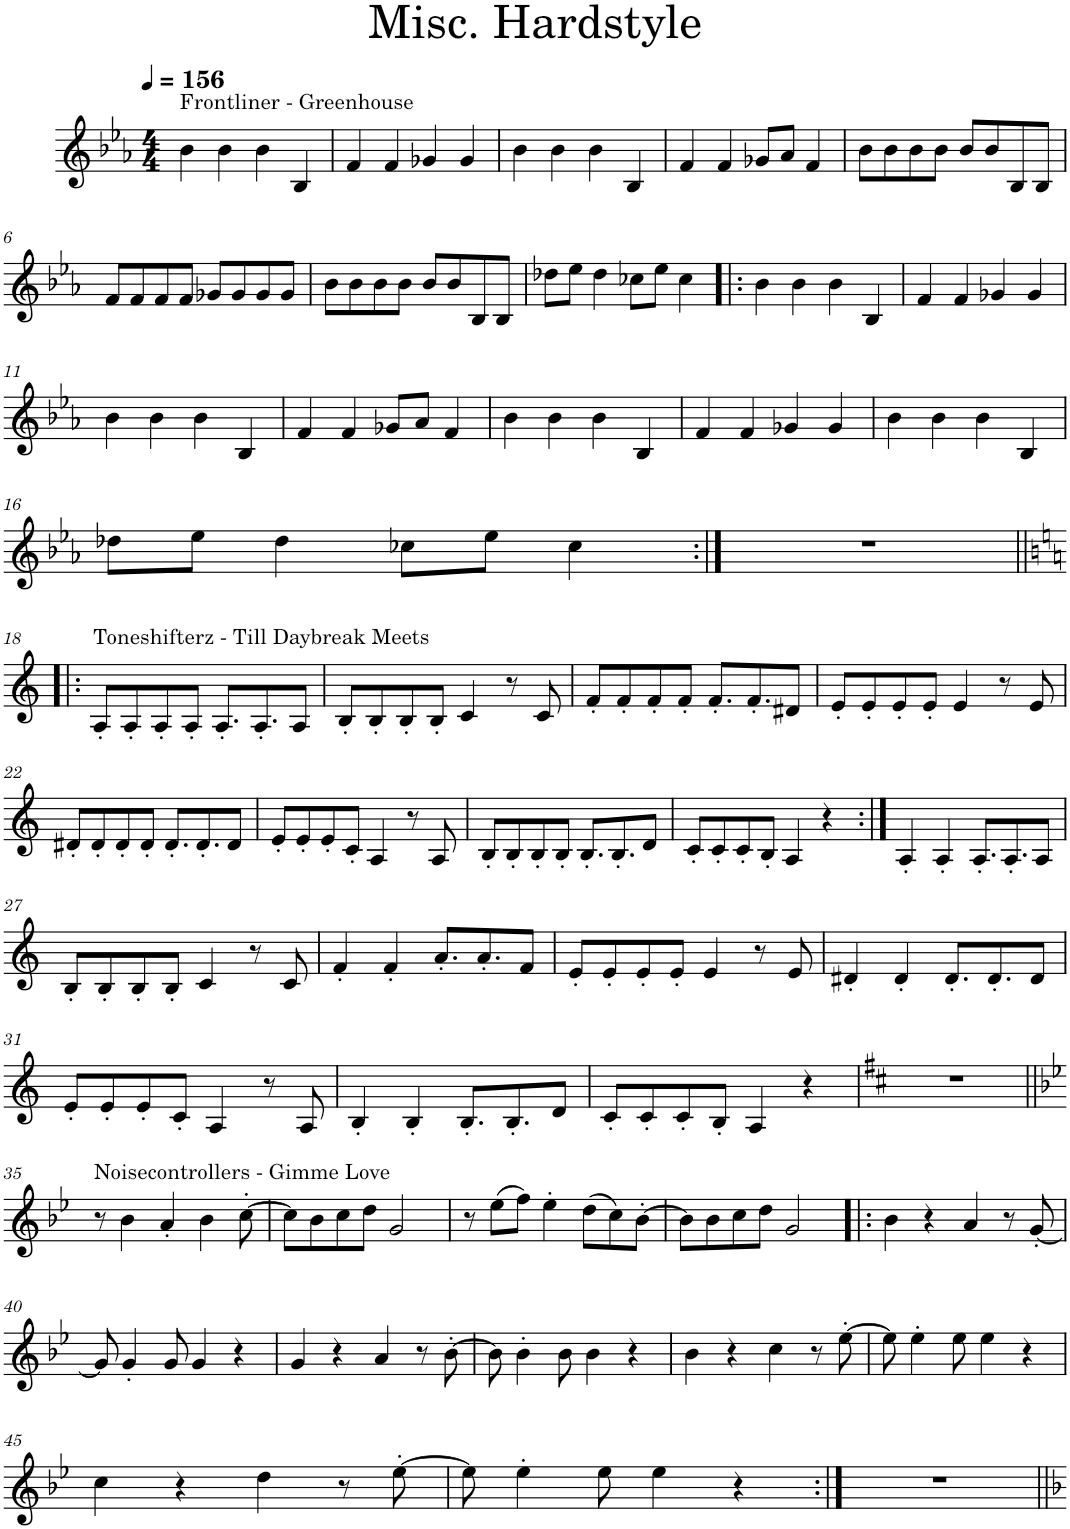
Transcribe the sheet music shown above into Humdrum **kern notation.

**kern
*part1
*staff1
*I"Bb Trumpet
*I'Bb Tpt.
*clefG2
*Trd1c2
*k[b-e-a-]
*M4/4
*MM156
=1
!LO:TX:a:t=Frontliner - Greenhouse
4b-\
4b-\
4b-\
4B-/
=2
4f/
4f/
4g-X/
4g-/
=3
4b-\
4b-\
4b-\
4B-/
=4
4f/
4f/
8g-X/L
8a-/J
4f/
=5
8b-\L
8b-\
8b-\
8b-\J
8b-/L
8b-/
8B-/
8B-/J
!!LO:LB:g=z
=6
8f/L
8f/
8f/
8f/J
8g-X/L
8g-/
8g-/
8g-/J
=7
8b-\L
8b-\
8b-\
8b-\J
8b-/L
8b-/
8B-/
8B-/J
=8
8dd-X\L
8ee-\J
4dd-\
8cc-X\L
8ee-\J
4cc-\
=9!|:
4b-\
4b-\
4b-\
4B-/
=10
4f/
4f/
4g-X/
4g-/
!!LO:LB:g=z
=11
4b-\
4b-\
4b-\
4B-/
=12
4f/
4f/
8g-X/L
8a-/J
4f/
=13
4b-\
4b-\
4b-\
4B-/
=14
4f/
4f/
4g-X/
4g-/
=15
4b-\
4b-\
4b-\
4B-/
!!LO:LB:g=z
=16
8dd-X\L
8ee-\J
4dd-\
8cc-X\L
8ee-\J
4cc-\
=17:|!
1r
!!LO:LB:g=z
=18!|:
*k[]
!LO:TX:a:t=Toneshifterz - Till Daybreak Meets
8A'/L
8A'/
8A'/
8A'/J
8.A'/L
8.A'/
8A/J
=19
8B'/L
8B'/
8B'/
8B'/J
4c/
8r
8c/
=20
8f'/L
8f'/
8f'/
8f'/J
8.f'/L
8.f'/
8d#X/J
=21
8e'/L
8e'/
8e'/
8e'/J
4e/
8r
8e/
!!LO:LB:g=z
=22
8d#X'/L
8d#'/
8d#'/
8d#'/J
8.d#'/L
8.d#'/
8d#/J
=23
8e'/L
8e'/
8e'/
8c'/J
4A/
8r
8A/
=24
8B'/L
8B'/
8B'/
8B'/J
8.B'/L
8.B'/
8d/J
=25
8c'/L
8c'/
8c'/
8B'/J
4A/
4r
=26:|!
4A'/
4A'/
8.A'/L
8.A'/
8A/J
!!LO:LB:g=z
=27
8B'/L
8B'/
8B'/
8B'/J
4c/
8r
8c/
=28
4f'/
4f'/
8.a'/L
8.a'/
8f/J
=29
8e'/L
8e'/
8e'/
8e'/J
4e/
8r
8e/
=30
4d#X'/
4d#'/
8.d#'/L
8.d#'/
8d#/J
!!LO:LB:g=z
=31
8e'/L
8e'/
8e'/
8c'/J
4A/
8r
8A/
=32
4B'/
4B'/
8.B'/L
8.B'/
8d/J
=33
8c'/L
8c'/
8c'/
8B'/J
4A/
4r
=34
*k[f#c#]
1r
!!LO:LB:g=z
=35||
*k[b-e-]
!LO:TX:a:t=Noisecontrollers - Gimme Love
8r
4b-\
4a'/
4b-\
[8cc'\
=36
8cc\L]
8b-\
8cc\
8dd\J
2g/
=37
8r
(8ee-\L
8ff\J)
4ee-'\
(8dd\L
8cc\)
[8b-'\J
=38
8b-\L]
8b-\
8cc\
8dd\J
2g/
=39!|:
4b-\
4r
4a/
8r
[8g'/
!!LO:LB:g=z
=40
8g/]
4g'/
8g/
4g/
4r
=41
4g/
4r
4a/
8r
[8b-'\
=42
8b-\]
4b-'\
8b-\
4b-\
4r
=43
4b-\
4r
4cc\
8r
[8ee-'\
=44
8ee-\]
4ee-'\
8ee-\
4ee-\
4r
!!LO:LB:g=z
=45
4cc\
4r
4dd\
8r
[8ee-'\
=46
8ee-\]
4ee-'\
8ee-\
4ee-\
4r
=47:|!
1r
=||
*-
